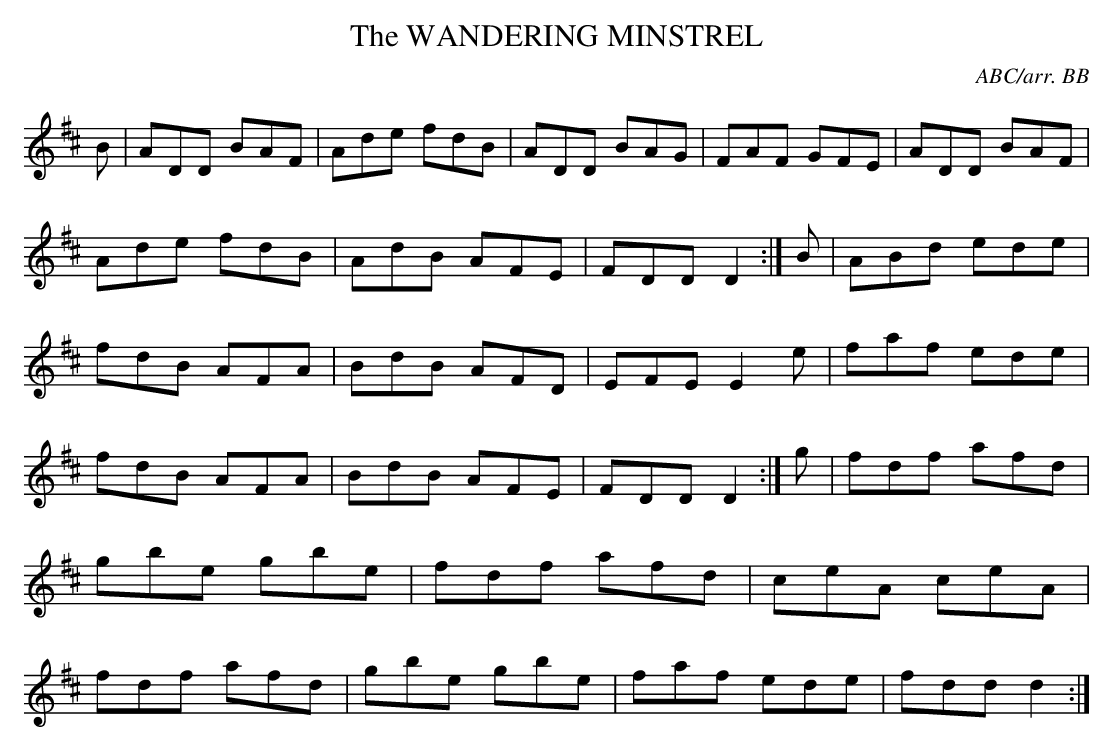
X:1
T:WANDERING MINSTREL, The\
C:ABC/arr. BB\
M:6/8\
K:D\
B|ADD BAF|Ade fdB|ADD BAG|FAF GFE|\
ADD BAF|Ade fdB|AdB AFE|FDD D2 :|\
B|ABd ede|fdB AFA|BdB AFD|EFE E2e|\
faf ede|fdB AFA|BdB AFE|FDD D2 :|\
g|fdf afd|gbe gbe|fdf afd|ceA ceA|\
fdf afd|gbe gbe|faf ede|fdd d2:|\
\
\
\
